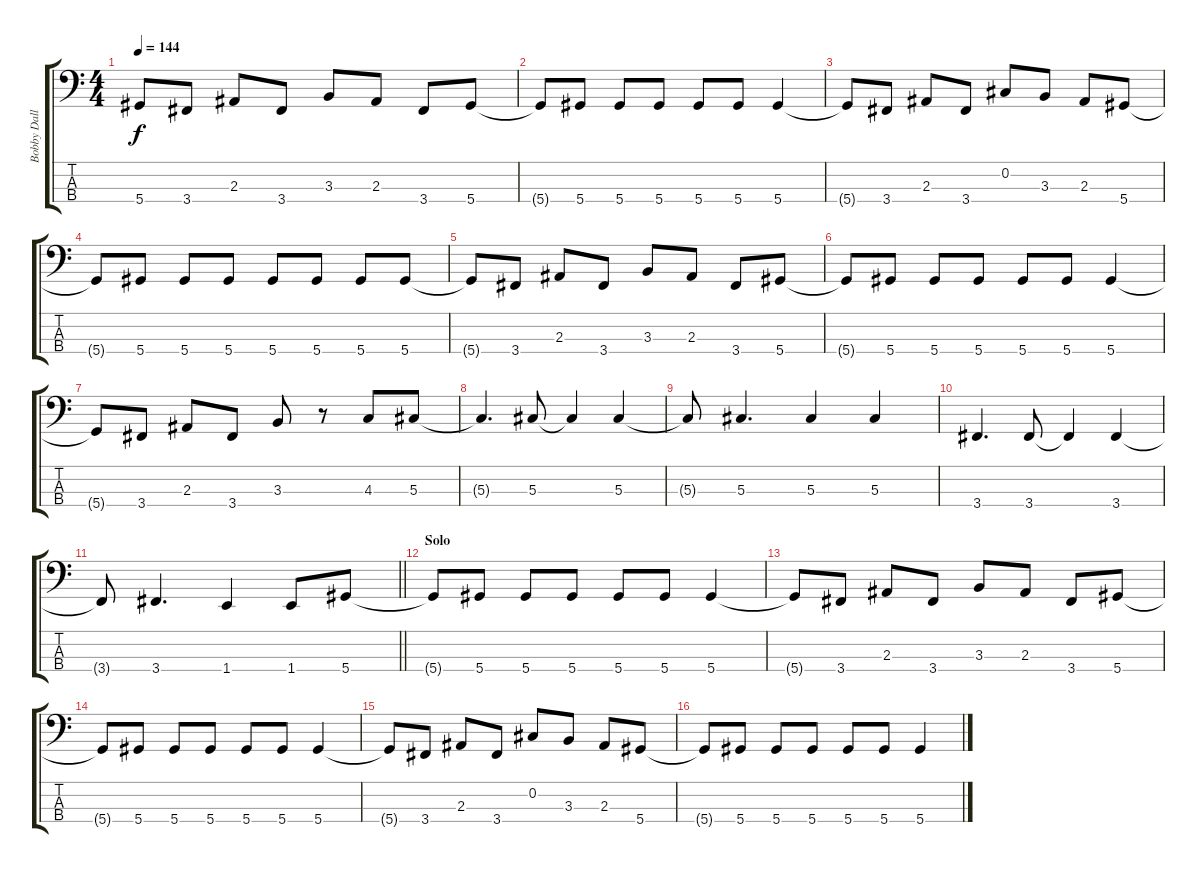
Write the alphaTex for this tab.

\track ("Bobby Dall - Bass" "Bobby Dall") {instrument electricbasspick}
\staff {score tabs}
\tuning (Gb2 Db2 Ab1 Eb1) {hide}
\ts (4 4)
\tempo 144
\clef f4
\ks c
5.4{t}.8{dy f} 3.4.8 2.3.8 3.4.8 3.3.8 2.3.8 3.4.8 5.4.8 |
5.4{t}.8 5.4.8 5.4.8 5.4.8 5.4.8 5.4.8 5.4.4 |
5.4{t}.8 3.4.8 2.3.8 3.4.8 0.2.8 3.3.8 2.3.8 5.4.8 |
5.4{t}.8 5.4.8 5.4.8 5.4.8 5.4.8 5.4.8 5.4.8 5.4.8 |
5.4{t}.8 3.4.8 2.3.8 3.4.8 3.3.8 2.3.8 3.4.8 5.4.8 |
5.4{t}.8 5.4.8 5.4.8 5.4.8 5.4.8 5.4.8 5.4.4 |
5.4{t}.8 3.4.8 2.3.8 3.4.8 3.3.8 r.8 4.3.8 5.3.8 |
5.3{t}.4{d} 5.3.8 5.3{t}.4 5.3.4 |
5.3{t}.8 5.3.4{d} 5.3.4 5.3.4 |
3.4.4{d} 3.4.8 3.4{t}.4 3.4.4 |
\barLineRight lightlight
3.4{t}.8 3.4.4{d} 1.4.4 1.4.8 5.4.8 |
\section ("" "Solo")
5.4{t}.8 5.4.8 5.4.8 5.4.8 5.4.8 5.4.8 5.4.4 |
5.4{t}.8 3.4.8 2.3.8 3.4.8 3.3.8 2.3.8 3.4.8 5.4.8 |
5.4{t}.8 5.4.8 5.4.8 5.4.8 5.4.8 5.4.8 5.4.4 |
5.4{t}.8 3.4.8 2.3.8 3.4.8 0.2.8 3.3.8 2.3.8 5.4.8 |
5.4{t}.8 5.4.8 5.4.8 5.4.8 5.4.8 5.4.8 5.4.4
